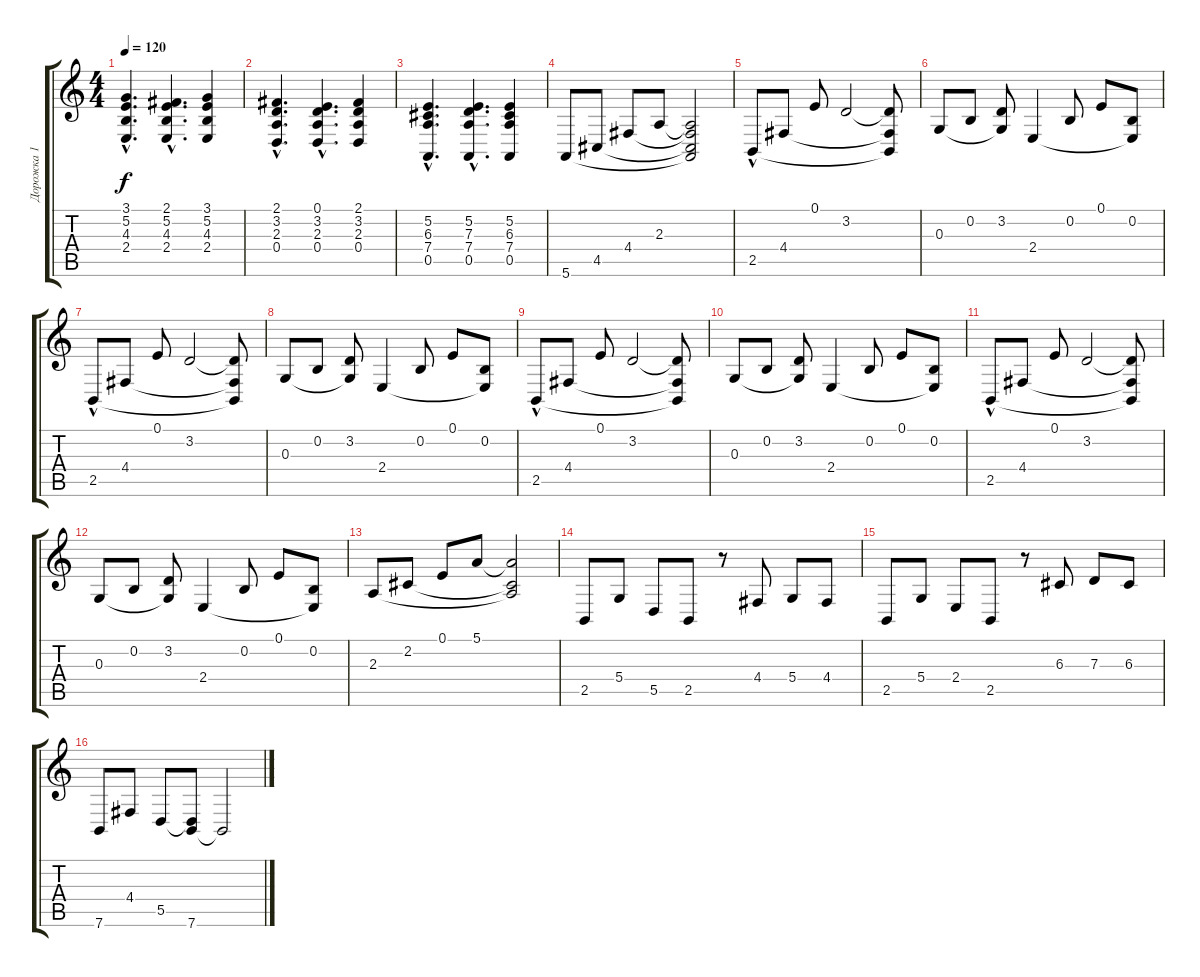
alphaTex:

\track ("Дорожка 1" "Дорожка 1") {instrument brightacousticpiano}
\staff {score tabs}
\tuning (E4 B3 G3 D3 A2 E2) {hide}
\ts (4 4)
\tempo 120
\clef g2
\ks c
(3.1{hac} 5.2{hac} 4.3{hac} 2.4{hac}).4{d dy f} (2.1{hac} 5.2{hac} 4.3{hac} 2.4{hac}).4{d} (3.1 5.2 4.3 2.4).4 |
(2.1{hac} 3.2{hac} 2.3{hac} 0.4{hac}).4{d} (0.1{hac} 3.2{hac} 2.3{hac} 0.4{hac}).4{d} (2.1 3.2 2.3 0.4).4 |
(5.2{hac} 6.3{hac} 7.4{hac} 0.5{hac}).4{d} (5.2{hac} 7.3{hac} 7.4{hac} 0.5{hac}).4{d} (5.2 6.3 7.4 0.5).4 |
5.6.8 4.5.8 4.4.8 2.3.8 (2.3{t} 4.4{t} 4.5{t} 5.6{t}).2 |
2.5{hac}.8 4.4.8 0.1.8 3.2.2 (3.2{t} 4.4{t} 2.5{t}).8 |
0.3.8 0.2.8 (3.2 0.3{t}).8 2.4.4 0.2.8 0.1.8 (0.2 2.4{t}).8 |
2.5{hac}.8 4.4.8 0.1.8 3.2.2 (3.2{t} 4.4{t} 2.5{t}).8 |
0.3.8 0.2.8 (3.2 0.3{t}).8 2.4.4 0.2.8 0.1.8 (0.2 2.4{t}).8 |
2.5{hac}.8 4.4.8 0.1.8 3.2.2 (3.2{t} 4.4{t} 2.5{t}).8 |
0.3.8 0.2.8 (3.2 0.3{t}).8 2.4.4 0.2.8 0.1.8 (0.2 2.4{t}).8 |
2.5{hac}.8 4.4.8 0.1.8 3.2.2 (3.2{t} 4.4{t} 2.5{t}).8 |
0.3.8 0.2.8 (3.2 0.3{t}).8 2.4.4 0.2.8 0.1.8 (0.2 2.4{t}).8 |
2.3.8 2.2.8 0.1.8 5.1.8 (5.1{t} 2.2{t} 2.3{t}).2 |
2.5.8 5.4.8 5.5.8 2.5.8 r.8 4.4.8 5.4.8 4.4.8 |
2.5.8 5.4.8 2.4.8 2.5.8 r.8 6.3.8 7.3.8 6.3.8 |
7.6.8 4.4.8 5.5.8 (5.5{t} 7.6).8 7.6{t}.2
